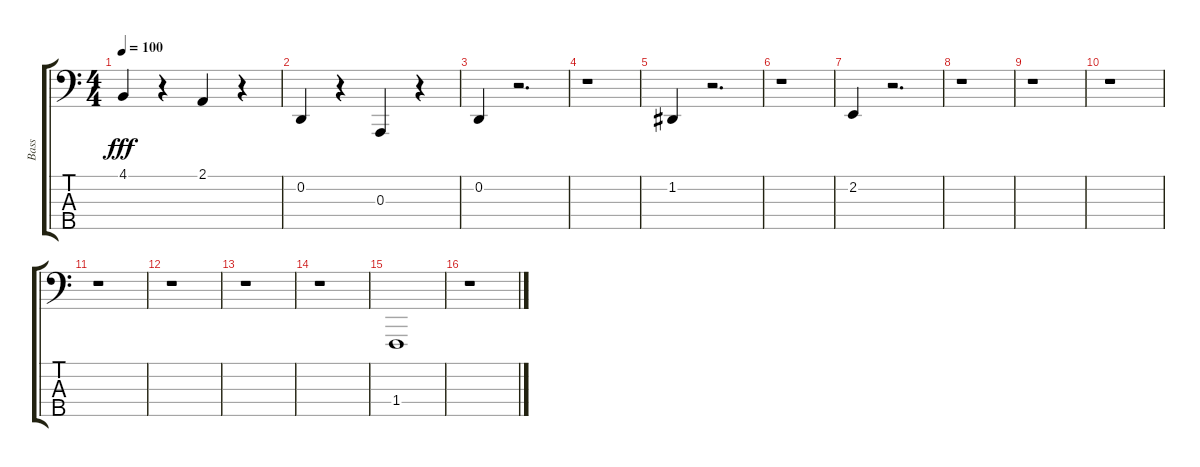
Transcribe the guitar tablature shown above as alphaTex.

\track ("Bass" "Bass") {instrument stringensemble1}
\staff {score tabs}
\tuning (G2 D2 A1 E1 B0) {hide}
\ts (4 4)
\tempo 100
\clef f4
\ks c
4.1.4{dy fff} r.4 2.1.4 r.4 |
0.2.4 r.4 0.3.4 r.4 |
0.2.4 r.2{d} |
r.1 |
1.2.4 r.2{d} |
r.1 |
2.2.4 r.2{d} |
r.1 |
r.1 |
r.1 |
r.1 |
r.1 |
r.1 |
r.1 |
1.4.1 |
r.1
